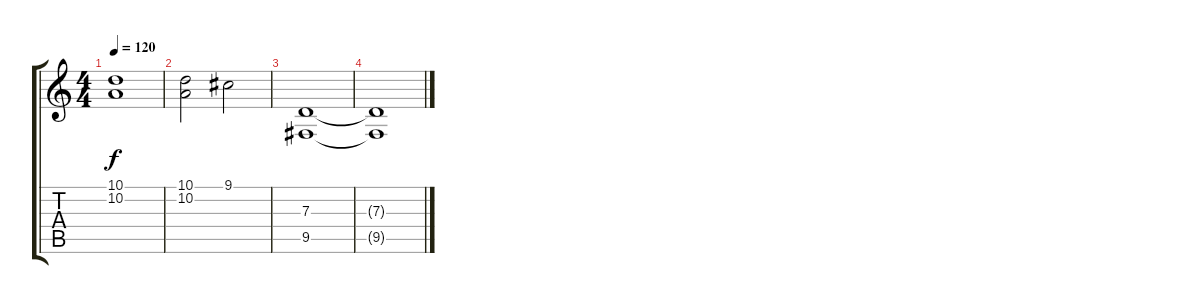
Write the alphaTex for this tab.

\track "" {instrument synthstrings1}
\staff {score tabs}
\tuning (E4 B3 G3 D3 A2 E2) {hide}
\ts (4 4)
\tempo 120
\clef g2
\ks c
(10.1 10.2).1{dy f} |
(10.1 10.2).2 9.1.2 |
(7.3 9.5).1 |
(7.3{t} 9.5{t}).1
